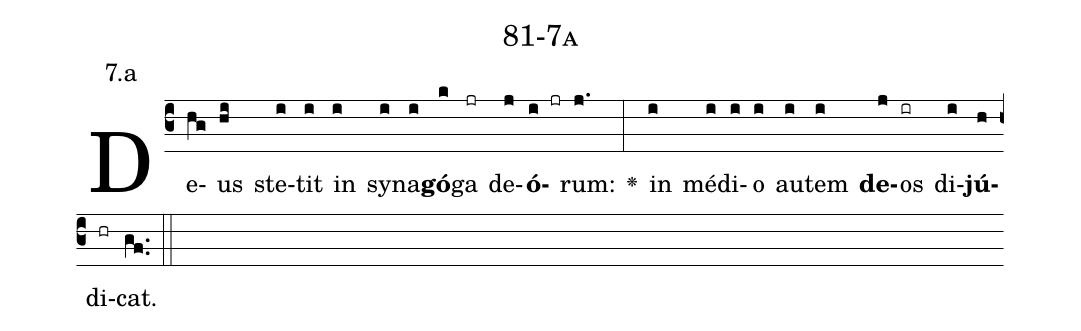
name: 81-7a;
annotation: 7.a;
%%
(c3)De(hg)us(hi) ste(i)tit(i) in(i) sy(i)na(i)<b>gó</b>(k)ga(jr) de(j)<b>ó</b>(i jr)rum:(j.) <v>\greheightstar</v>(:) in(i) mé(i)di(i)o(i) au(i)tem(i) <b>de</b>(j)os(ir) di(i)<b>jú</b>(h)di(hr)cat.(gf..) (::)


%E(i) u(i) o(j) u(i) a(h) e.(gf..) (::)
